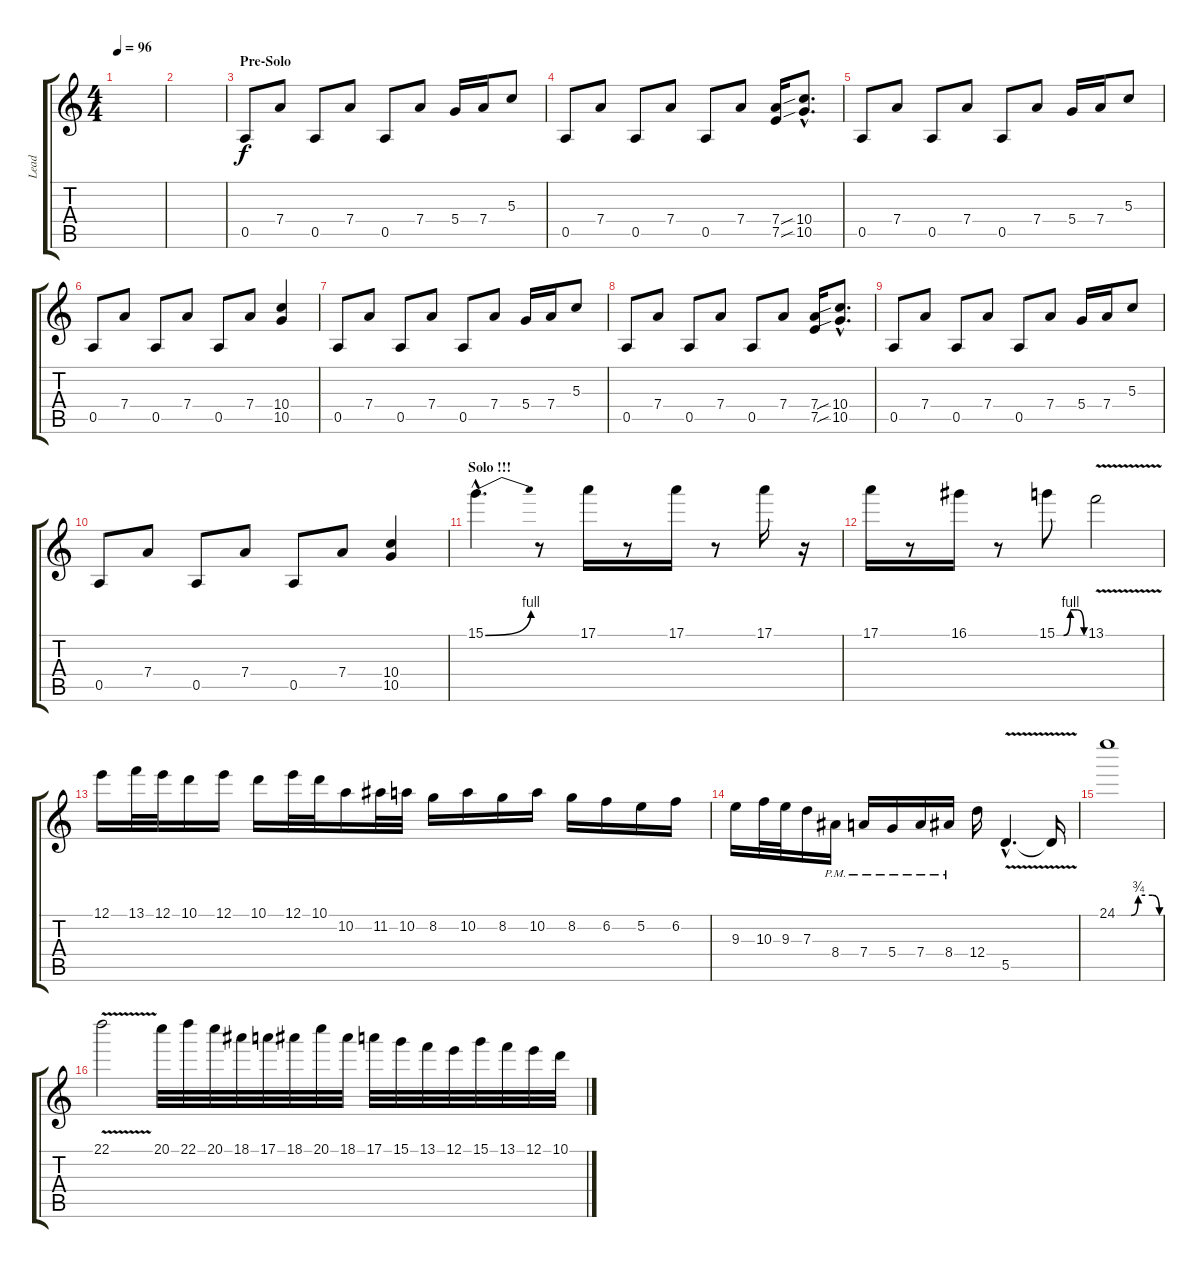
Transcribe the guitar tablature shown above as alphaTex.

\track ("Lead" "Lead") {instrument distortionguitar}
\staff {score tabs}
\tuning (E4 B3 G3 D3 A2 E2) {hide}
\ts (4 4)
\tempo 96
\clef g2
\ks c
|
|
\section ("" "Pre-Solo")
0.5.8{instrument electricguitarjazz} 7.4.8 0.5.8 7.4.8 0.5.8 7.4.8 5.4.16 7.4.16 5.3.8 |
0.5.8 7.4.8 0.5.8 7.4.8 0.5.8 7.4.8 (7.4 7.5).16 (10.4{sib hac} 10.5{sib hac}).8{d} |
0.5.8 7.4.8 0.5.8 7.4.8 0.5.8 7.4.8 5.4.16 7.4.16 5.3.8 |
0.5.8 7.4.8 0.5.8 7.4.8 0.5.8 7.4.8 (10.4 10.5).4 |
0.5.8 7.4.8 0.5.8 7.4.8 0.5.8 7.4.8 5.4.16 7.4.16 5.3.8 |
0.5.8 7.4.8 0.5.8 7.4.8 0.5.8 7.4.8 (7.4 7.5).16 (10.4{sib hac} 10.5{sib hac}).8{d} |
0.5.8 7.4.8 0.5.8 7.4.8 0.5.8 7.4.8 5.4.16 7.4.16 5.3.8 |
0.5.8 7.4.8 0.5.8 7.4.8 0.5.8 7.4.8 (10.4 10.5).4 |
\section ("" "Solo !!!")
15.1{be (bend 0 0 60 4) hac}.4{d instrument distortionguitar} r.8 17.1.16 r.8 17.1.16 r.8 17.1.16 r.16 |
17.1.16 r.8 16.1.16 r.8 15.1{be (custom 0 0 15 0 30 4 45 4 60 0)}.8 13.1{v}.2 |
12.1.16 13.1.32 12.1.32 10.1.16 12.1.16 10.1.16 12.1.32 10.1.32 10.2.16 11.2.32 10.2.32 8.2.16 10.2.16 8.2.16 10.2.16 8.2.16 6.2.16 5.2.16 6.2.16 |
9.3.16 10.3.32 9.3.32 7.3.16 8.4{pm}.16 7.4{pm}.16 5.4{pm}.16 7.4{pm}.16 8.4{pm}.16 12.4.16 5.5{v hac}.4{d} 5.5{t}.16 |
24.1{be (custom 0 0 20 0 30 3 50 3 60 0)}.1 |
22.1{v}.2 20.1.32 22.1.32 20.1.32 18.1.32 17.1.32 18.1.32 20.1.32 18.1.32 17.1.32 15.1.32 13.1.32 12.1.32 15.1.32 13.1.32 12.1.32 10.1.32
